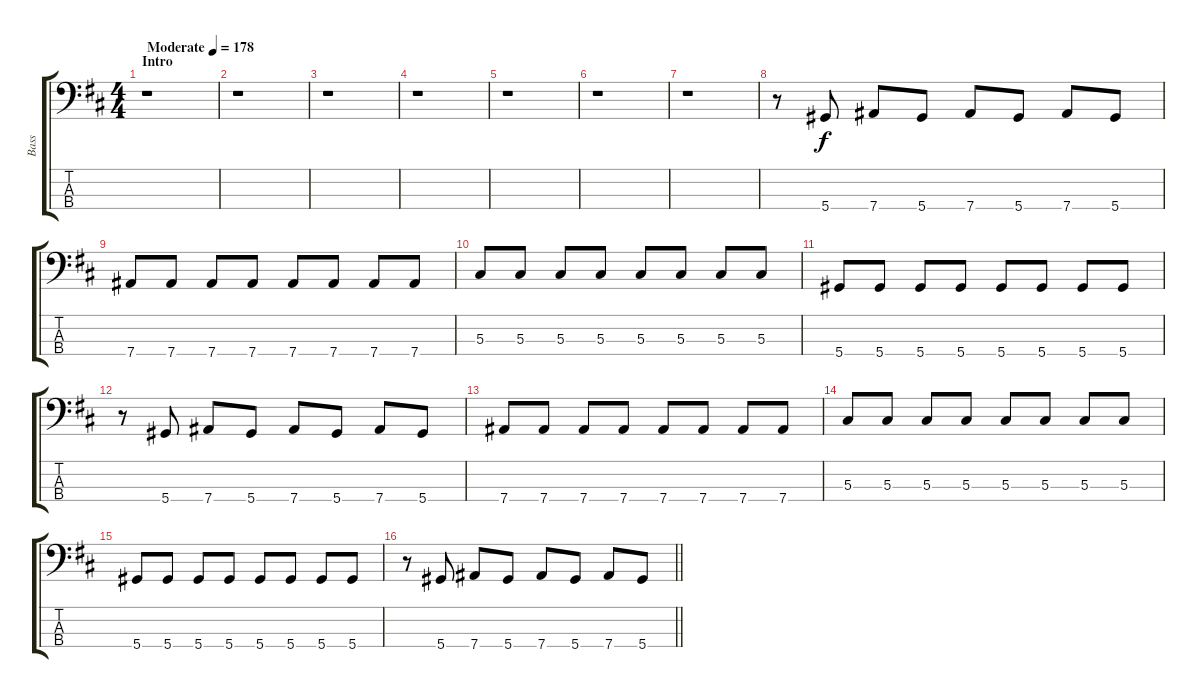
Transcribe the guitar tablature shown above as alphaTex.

\track ("Bass" "Bass") {instrument electricbasspick}
\staff {score tabs}
\tuning (Gb2 Db2 Ab1 Eb1) {hide}
\ts (4 4)
\section ("" "Intro")
\tempo (178 "Moderate")
\clef f4
\ks bminor
r.1{dy f instrument electricbasspick} |
r.1 |
r.1 |
r.1 |
r.1 |
r.1 |
r.1 |
r.8 5.4.8 7.4.8 5.4.8 7.4.8 5.4.8 7.4.8 5.4.8 |
7.4.8 7.4.8 7.4.8 7.4.8 7.4.8 7.4.8 7.4.8 7.4.8 |
5.3.8 5.3.8 5.3.8 5.3.8 5.3.8 5.3.8 5.3.8 5.3.8 |
5.4.8 5.4.8 5.4.8 5.4.8 5.4.8 5.4.8 5.4.8 5.4.8 |
r.8 5.4.8 7.4.8 5.4.8 7.4.8 5.4.8 7.4.8 5.4.8 |
7.4.8 7.4.8 7.4.8 7.4.8 7.4.8 7.4.8 7.4.8 7.4.8 |
5.3.8 5.3.8 5.3.8 5.3.8 5.3.8 5.3.8 5.3.8 5.3.8 |
5.4.8 5.4.8 5.4.8 5.4.8 5.4.8 5.4.8 5.4.8 5.4.8 |
\barLineRight lightlight
r.8 5.4.8 7.4.8 5.4.8 7.4.8 5.4.8 7.4.8 5.4.8
